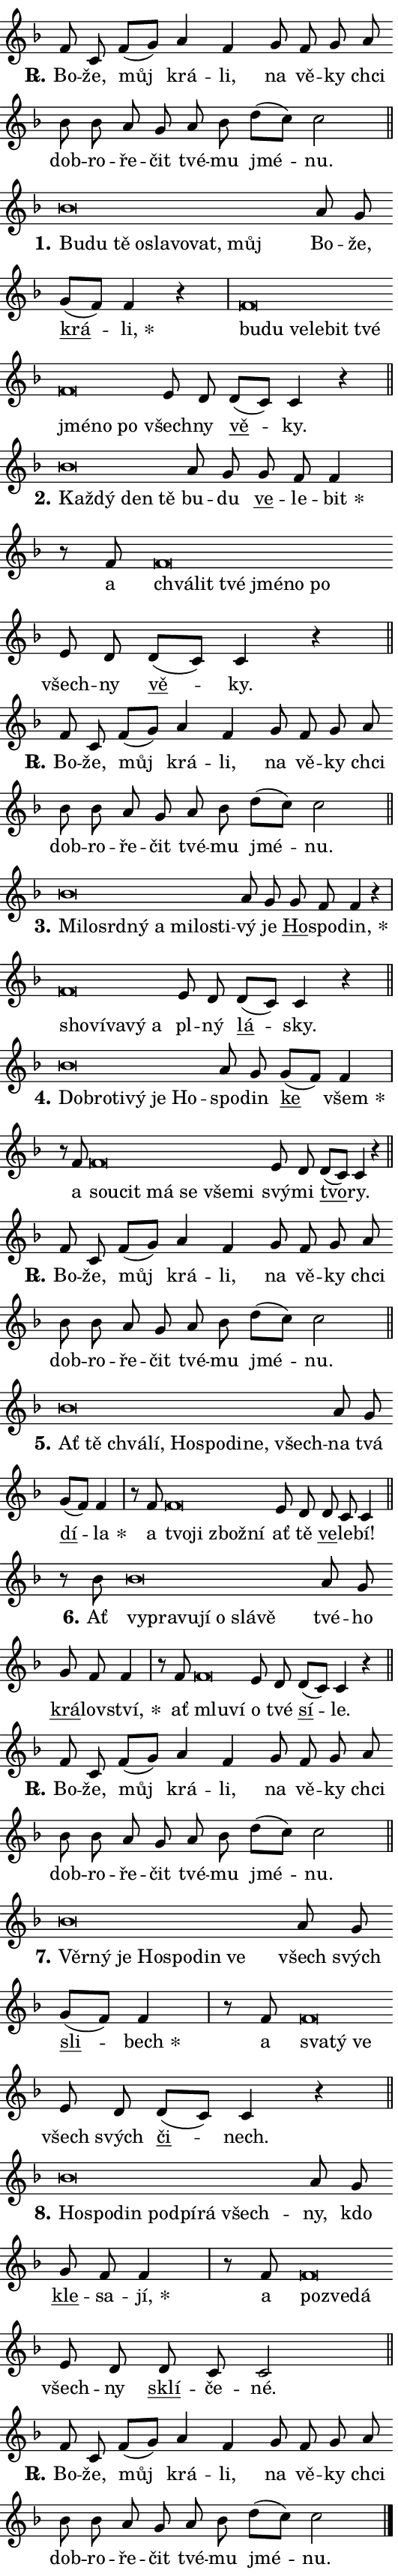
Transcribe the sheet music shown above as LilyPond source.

\version "2.24.0"
\header { tagline = "" }
\paper {
  indent = 0\cm
  top-margin = 0\cm
  right-margin = 0.13\cm % to fit lyric hyphens
  bottom-margin = 0\cm
  left-margin = 0\cm
  paper-width = 9\cm
  page-breaking = #ly:one-page-breaking
  system-system-spacing.basic-distance = #11
  score-system-spacing.basic-distance = #11
  ragged-last = ##f
}


%% Author: Thomas Morley
%% https://lists.gnu.org/archive/html/lilypond-user/2020-05/msg00002.html
#(define (line-position grob)
"Returns position of @var[grob} in current system:
   @code{'start}, if at first time-step
   @code{'end}, if at last time-step
   @code{'middle} otherwise
"
  (let* ((col (ly:item-get-column grob))
         (ln (ly:grob-object col 'left-neighbor))
         (rn (ly:grob-object col 'right-neighbor))
         (col-to-check-left (if (ly:grob? ln) ln col))
         (col-to-check-right (if (ly:grob? rn) rn col))
         (break-dir-left
           (and
             (ly:grob-property col-to-check-left 'non-musical #f)
             (ly:item-break-dir col-to-check-left)))
         (break-dir-right
           (and
             (ly:grob-property col-to-check-right 'non-musical #f)
             (ly:item-break-dir col-to-check-right))))
        (cond ((eqv? 1 break-dir-left) 'start)
              ((eqv? -1 break-dir-right) 'end)
              (else 'middle))))

#(define (tranparent-at-line-position vctor)
  (lambda (grob)
  "Relying on @code{line-position} select the relevant enry from @var{vctor}.
Used to determine transparency,"
    (case (line-position grob)
      ((end) (not (vector-ref vctor 0)))
      ((middle) (not (vector-ref vctor 1)))
      ((start) (not (vector-ref vctor 2))))))

noteHeadBreakVisibility =
#(define-music-function (break-visibility)(vector?)
"Makes @code{NoteHead}s transparent relying on @var{break-visibility}"
#{
  \override NoteHead.transparent =
    #(tranparent-at-line-position break-visibility)
#})

#(define delete-ledgers-for-transparent-note-heads
  (lambda (grob)
    "Reads whether a @code{NoteHead} is transparent.
If so this @code{NoteHead} is removed from @code{'note-heads} from
@var{grob}, which is supposed to be @code{LedgerLineSpanner}.
As a result ledgers are not printed for this @code{NoteHead}"
    (let* ((nhds-array (ly:grob-object grob 'note-heads))
           (nhds-list
             (if (ly:grob-array? nhds-array)
                 (ly:grob-array->list nhds-array)
                 '()))
           ;; Relies on the transparent-property being done before
           ;; Staff.LedgerLineSpanner.after-line-breaking is executed.
           ;; This is fragile ...
           (to-keep
             (remove
               (lambda (nhd)
                 (ly:grob-property nhd 'transparent #f))
               nhds-list)))
      ;; TODO find a better method to iterate over grob-arrays, similiar
      ;; to filter/remove etc for lists
      ;; For now rebuilt from scratch
      (set! (ly:grob-object grob 'note-heads)  '())
      (for-each
        (lambda (nhd)
          (ly:pointer-group-interface::add-grob grob 'note-heads nhd))
        to-keep))))

squashNotes = {
  \override NoteHead.X-extent = #'(-0.2 . 0.2)
  \override NoteHead.Y-extent = #'(-0.75 . 0)
  \override NoteHead.stencil =
    #(lambda (grob)
       (let ((pos (ly:grob-property grob 'staff-position)))
         (begin
           (if (< pos -7) (display "ERROR: Lower brevis then expected\n") (display ""))
           (if (<= pos -6) ly:text-interface::print ly:note-head::print))))
}
unSquashNotes = {
  \revert NoteHead.X-extent
  \revert NoteHead.Y-extent
  \revert NoteHead.stencil
}

hideNotes = \noteHeadBreakVisibility #begin-of-line-visible
unHideNotes = \noteHeadBreakVisibility #all-visible

% work-around for resetting accidentals
% https://lilypond.org/doc/v2.23/Documentation/notation/displaying-rhythms#unmetered-music
cadenzaMeasure = {
  \cadenzaOff
  \partial 1024 s1024
  \cadenzaOn
}

#(define-markup-command (accent layout props text) (markup?)
  "Underline accented syllable"
  (interpret-markup layout props
    #{\markup \override #'(offset . 4.3) \underline { #text }#}))

responsum = \markup \concat {
  "R" \hspace #-1.05 \path #0.1 #'((moveto 0 0.07) (lineto 0.9 0.8)) \hspace #0.05 "."
}

spaceSize = #0.6828661417322834 % exact space size for TeX Gyre Schola

\layout {
  \context {
    \Staff
    \remove "Time_signature_engraver"
    \override LedgerLineSpanner.after-line-breaking = #delete-ledgers-for-transparent-note-heads
  }
  \context {
    \Lyrics {
      \override LyricSpace.minimum-distance = \spaceSize
      \override LyricText.font-name = #"TeX Gyre Schola"
      \override LyricText.font-size = 1
      \override StanzaNumber.font-name = #"TeX Gyre Schola Bold"
      \override StanzaNumber.font-size = 1
    }
  }
  \context {
    \Score 
    \override NoteHead.text =
      #(lambda (grob) 
        (let ((pos (ly:grob-property grob 'staff-position)))
          #{\markup {
            \combine
              \halign #-0.55 \raise #(if (= pos -6) 0 0.5) \override #'(thickness . 2) \draw-line #'(3.2 . 0)
              \musicglyph "noteheads.sM1"
          }#}))
  }
}

% magnetic-lyrics.ily
%
%   written by
%     Jean Abou Samra <jean@abou-samra.fr>
%     Werner Lemberg <wl@gnu.org>
%
%   adapted by
%     Jiri Hon <jiri.hon@gmail.com>
%
% Version 2022-Apr-15

% https://www.mail-archive.com/lilypond-user@gnu.org/msg149350.html

#(define (Left_hyphen_pointer_engraver context)
   "Collect syllable-hyphen-syllable occurrences in lyrics and store
them in properties.  This engraver only looks to the left.  For
example, if the lyrics input is @code{foo -- bar}, it does the
following.

@itemize @bullet
@item
Set the @code{text} property of the @code{LyricHyphen} grob between
@q{foo} and @q{bar} to @code{foo}.

@item
Set the @code{left-hyphen} property of the @code{LyricText} grob with
text @q{foo} to the @code{LyricHyphen} grob between @q{foo} and
@q{bar}.
@end itemize

Use this auxiliary engraver in combination with the
@code{lyric-@/text::@/apply-@/magnetic-@/offset!} hook."
   (let ((hyphen #f)
         (text #f))
     (make-engraver
      (acknowledgers
       ((lyric-syllable-interface engraver grob source-engraver)
        (set! text grob)))
      (end-acknowledgers
       ((lyric-hyphen-interface engraver grob source-engraver)
        ;(when (not (grob::has-interface grob 'lyric-space-interface))
          (set! hyphen grob)));)
      ((stop-translation-timestep engraver)
       (when (and text hyphen)
         (ly:grob-set-object! text 'left-hyphen hyphen))
       (set! text #f)
       (set! hyphen #f)))))

#(define (lyric-text::apply-magnetic-offset! grob)
   "If the space between two syllables is less than the value in
property @code{LyricText@/.details@/.squash-threshold}, move the right
syllable to the left so that it gets concatenated with the left
syllable.

Use this function as a hook for
@code{LyricText@/.after-@/line-@/breaking} if the
@code{Left_@/hyphen_@/pointer_@/engraver} is active."
   (let ((hyphen (ly:grob-object grob 'left-hyphen #f)))
     (when hyphen
       (let ((left-text (ly:spanner-bound hyphen LEFT)))
         (when (grob::has-interface left-text 'lyric-syllable-interface)
           (let* ((common (ly:grob-common-refpoint grob left-text X))
                  (this-x-ext (ly:grob-extent grob common X))
                  (left-x-ext
                   (begin
                     ;; Trigger magnetism for left-text.
                     (ly:grob-property left-text 'after-line-breaking)
                     (ly:grob-extent left-text common X)))
                  ;; `delta` is the gap width between two syllables.
                  (delta (- (interval-start this-x-ext)
                            (interval-end left-x-ext)))
                  (details (ly:grob-property grob 'details))
                  (threshold (assoc-get 'squash-threshold details 0.2)))
             (when (< delta threshold)
               (let* (;; We have to manipulate the input text so that
                      ;; ligatures crossing syllable boundaries are not
                      ;; disabled.  For languages based on the Latin
                      ;; script this is essentially a beautification.
                      ;; However, for non-Western scripts it can be a
                      ;; necessity.
                      (lt (ly:grob-property left-text 'text))
                      (rt (ly:grob-property grob 'text))
                      (is-space (grob::has-interface hyphen 'lyric-space-interface))
                      (space (if is-space " " ""))
                      (extra-delta (if is-space spaceSize 0))
                      ;; Append new syllable.
                      (ltrt-space (if (and (string? lt) (string? rt))
                                (string-append lt space rt)
                                (make-concat-markup (list lt space rt))))
                      ;; Right-align `ltrt` to the right side.
                      (ltrt-space-markup (grob-interpret-markup
                               grob
                               (make-translate-markup
                                (cons (interval-length this-x-ext) 0)
                                (make-right-align-markup ltrt-space)))))
                 (begin
                   ;; Don't print `left-text`.
                   (ly:grob-set-property! left-text 'stencil #f)
                   ;; Set text and stencil (which holds all collected
                   ;; syllables so far) and shift it to the left.
                   (ly:grob-set-property! grob 'text ltrt-space)
                   (ly:grob-set-property! grob 'stencil ltrt-space-markup)
                   (ly:grob-translate-axis! grob (- (- delta extra-delta)) X))))))))))


#(define (lyric-hyphen::displace-bounds-first grob)
   ;; Make very sure this callback isn't triggered too early.
   (let ((left (ly:spanner-bound grob LEFT))
         (right (ly:spanner-bound grob RIGHT)))
     (ly:grob-property left 'after-line-breaking)
     (ly:grob-property right 'after-line-breaking)
     (ly:lyric-hyphen::print grob)))

squashThreshold = #0.4

\layout {
  \context {
    \Lyrics
    \consists #Left_hyphen_pointer_engraver
    \override LyricText.after-line-breaking =
      #lyric-text::apply-magnetic-offset!
    \override LyricHyphen.stencil = #lyric-hyphen::displace-bounds-first
    \override LyricText.details.squash-threshold = \squashThreshold
    \override LyricHyphen.minimum-distance = 0
    \override LyricHyphen.minimum-length = \squashThreshold
  }
}

squashText = \override LyricText.details.squash-threshold = 9999
unSquashText = \override LyricText.details.squash-threshold = \squashThreshold

leftText = \override LyricText.self-alignment-X = #LEFT
unLeftText = \revert LyricText.self-alignment-X

starOffset = #(lambda (grob) 
                (let ((x_offset (ly:self-alignment-interface::aligned-on-x-parent grob)))
                  (if (= x_offset 0) 0 (+ x_offset 1.2))))

star = #(define-music-function (syllable)(string?)
"Append star separator at the end of a syllable"
#{
  \once \override LyricText.X-offset = #starOffset
  \lyricmode { \markup {
    #syllable
    \override #'((font-name . "TeX Gyre Schola Bold")) \hspace #0.2 \lower #0.65 \larger "*"
  } }
#})

starAccent = #(define-music-function (syllable)(string?)
"Append star separator at the end of a syllable and make accent"
#{
  \once \override LyricText.X-offset = #starOffset
  \lyricmode { \markup {
    \accent #syllable
    \override #'((font-name . "TeX Gyre Schola Bold")) \hspace #0.2 \lower #0.65 \larger "*"
  } }
#})

breath = #(define-music-function (syllable)(string?)
"Append breathing indicator at the end of a syllable"
#{
  \lyricmode { \markup { #syllable "+" } }
#})

optionalBreath = #(define-music-function (syllable)(string?)
"Append optional breathing indicator at the end of a syllable"
#{
  \lyricmode { \markup { #syllable "(+)" } }
#})


\score {
    <<
        \new Voice = "melody" { \cadenzaOn \key f \major \relative { f'8 c f[( g)] a4 f \bar "" g8 f g a \bar "" bes bes a g \bar "" a bes d[( c)] c2 \cadenzaMeasure \bar "||" \break } }
        \new Lyrics \lyricsto "melody" { \lyricmode { \set stanza = \responsum
Bo -- že, můj krá -- li, na vě -- ky chci dob -- ro -- ře -- čit tvé -- mu jmé -- nu. } }
    >>
    \layout {}
}

\score {
    <<
        \new Voice = "melody" { \cadenzaOn \key f \major \relative { \squashNotes bes'\breve*1/16 \hideNotes \breve*1/16 \bar "" \breve*1/16 \bar "" \breve*1/16 \bar "" \breve*1/16 \bar "" \breve*1/16 \bar "" \breve*1/16 \breve*1/16 \bar "" \unHideNotes \unSquashNotes a8 g \bar "" g[( f)] f4 r \cadenzaMeasure \bar "|" \squashNotes f\breve*1/16 \hideNotes \breve*1/16 \bar "" \breve*1/16 \bar "" \breve*1/16 \bar "" \breve*1/16 \bar "" \breve*1/16 \bar "" \breve*1/16 \bar "" \breve*1/16 \breve*1/16 \bar "" \unHideNotes \unSquashNotes e8 d \bar "" d[( c)] c4 r \cadenzaMeasure \bar "||" \break } }
        \new Lyrics \lyricsto "melody" { \lyricmode { \set stanza = "1."
\leftText Bu -- \squashText du tě o -- sla -- vo -- vat, můj \unLeftText \unSquashText Bo -- že, \markup \accent krá -- \star li, \leftText bu -- \squashText du ve -- le -- bit tvé jmé -- no po \unLeftText \unSquashText všech -- ny \markup \accent vě -- ky. } }
    >>
    \layout {}
}

\score {
    <<
        \new Voice = "melody" { \cadenzaOn \key f \major \relative { \squashNotes bes'\breve*1/16 \hideNotes \breve*1/16 \bar "" \breve*1/16 \breve*1/16 \bar "" \unHideNotes \unSquashNotes a8 g \bar "" g f f4 \cadenzaMeasure \bar "|" r8 f8 \squashNotes f\breve*1/16 \hideNotes \breve*1/16 \bar "" \breve*1/16 \bar "" \breve*1/16 \bar "" \breve*1/16 \breve*1/16 \bar "" \unHideNotes \unSquashNotes e8 d \bar "" d[( c)] c4 r \cadenzaMeasure \bar "||" \break } }
        \new Lyrics \lyricsto "melody" { \lyricmode { \set stanza = "2."
\leftText Kaž -- \squashText dý den tě \unLeftText \unSquashText bu -- du \markup \accent ve -- le -- \star bit a \leftText chvá -- \squashText lit tvé jmé -- no po \unLeftText \unSquashText všech -- ny \markup \accent vě -- ky. } }
    >>
    \layout {}
}

\score {
    <<
        \new Voice = "melody" { \cadenzaOn \key f \major \relative { f'8 c f[( g)] a4 f \bar "" g8 f g a \bar "" bes bes a g \bar "" a bes d[( c)] c2 \cadenzaMeasure \bar "||" \break } }
        \new Lyrics \lyricsto "melody" { \lyricmode { \set stanza = \responsum
Bo -- že, můj krá -- li, na vě -- ky chci dob -- ro -- ře -- čit tvé -- mu jmé -- nu. } }
    >>
    \layout {}
}

\score {
    <<
        \new Voice = "melody" { \cadenzaOn \key f \major \relative { \squashNotes bes'\breve*1/16 \hideNotes \breve*1/16 \bar "" \breve*1/16 \bar "" \breve*1/16 \bar "" \breve*1/16 \bar "" \breve*1/16 \bar "" \breve*1/16 \breve*1/16 \bar "" \unHideNotes \unSquashNotes a8 g \bar "" g f f4 r \cadenzaMeasure \bar "|" \squashNotes f\breve*1/16 \hideNotes \breve*1/16 \bar "" \breve*1/16 \bar "" \breve*1/16 \breve*1/16 \bar "" \unHideNotes \unSquashNotes e8 d \bar "" d[( c)] c4 r \cadenzaMeasure \bar "||" \break } }
        \new Lyrics \lyricsto "melody" { \lyricmode { \set stanza = "3."
\leftText Mi -- \squashText lo -- srd -- ný a mi -- lo -- sti -- \unLeftText \unSquashText vý je \markup \accent Ho -- spo -- \star din, \leftText sho -- \squashText ví -- va -- vý a \unLeftText \unSquashText pl -- ný \markup \accent lá -- sky. } }
    >>
    \layout {}
}

\score {
    <<
        \new Voice = "melody" { \cadenzaOn \key f \major \relative { \squashNotes bes'\breve*1/16 \hideNotes \breve*1/16 \bar "" \breve*1/16 \bar "" \breve*1/16 \bar "" \breve*1/16 \breve*1/16 \bar "" \unHideNotes \unSquashNotes a8 g \bar "" g[( f)] f4 \cadenzaMeasure \bar "|" r8 f8 \squashNotes f\breve*1/16 \hideNotes \breve*1/16 \bar "" \breve*1/16 \bar "" \breve*1/16 \bar "" \breve*1/16 \breve*1/16 \bar "" \unHideNotes \unSquashNotes e8 d \bar "" d[( c)] c4 r \cadenzaMeasure \bar "||" \break } }
        \new Lyrics \lyricsto "melody" { \lyricmode { \set stanza = "4."
\leftText Dob -- \squashText ro -- ti -- vý je Ho -- \unLeftText \unSquashText spo -- din \markup \accent ke \star všem a \leftText sou -- \squashText cit má se vše -- mi \unLeftText \unSquashText svý -- mi \markup \accent tvo -- ry. } }
    >>
    \layout {}
}

\score {
    <<
        \new Voice = "melody" { \cadenzaOn \key f \major \relative { f'8 c f[( g)] a4 f \bar "" g8 f g a \bar "" bes bes a g \bar "" a bes d[( c)] c2 \cadenzaMeasure \bar "||" \break } }
        \new Lyrics \lyricsto "melody" { \lyricmode { \set stanza = \responsum
Bo -- že, můj krá -- li, na vě -- ky chci dob -- ro -- ře -- čit tvé -- mu jmé -- nu. } }
    >>
    \layout {}
}

\score {
    <<
        \new Voice = "melody" { \cadenzaOn \key f \major \relative { \squashNotes bes'\breve*1/16 \hideNotes \breve*1/16 \bar "" \breve*1/16 \bar "" \breve*1/16 \bar "" \breve*1/16 \bar "" \breve*1/16 \bar "" \breve*1/16 \bar "" \breve*1/16 \breve*1/16 \bar "" \unHideNotes \unSquashNotes a8 g \bar "" g[( f)] f4 \cadenzaMeasure \bar "|" r8 f8 \squashNotes f\breve*1/16 \hideNotes \breve*1/16 \bar "" \breve*1/16 \breve*1/16 \bar "" \unHideNotes \unSquashNotes e8 d \bar "" d c c4 \cadenzaMeasure \bar "||" \break } }
        \new Lyrics \lyricsto "melody" { \lyricmode { \set stanza = "5."
\leftText Ať \squashText tě chvá -- lí, Ho -- spo -- di -- ne, všech -- \unLeftText \unSquashText na tvá \markup \accent dí -- \star la a \leftText tvo -- \squashText ji zbož -- ní \unLeftText \unSquashText ať tě \markup \accent ve -- le -- bí! } }
    >>
    \layout {}
}

\score {
    <<
        \new Voice = "melody" { \cadenzaOn \key f \major \relative { r8 bes'8 \squashNotes bes\breve*1/16 \hideNotes \breve*1/16 \bar "" \breve*1/16 \bar "" \breve*1/16 \bar "" \breve*1/16 \bar "" \breve*1/16 \breve*1/16 \bar "" \unHideNotes \unSquashNotes a8 g \bar "" g f f4 \cadenzaMeasure \bar "|" r8 f8 \squashNotes f\breve*1/16 \hideNotes \breve*1/16 \bar "" \unHideNotes \unSquashNotes e8 d \bar "" d[( c)] c4 r \cadenzaMeasure \bar "||" \break } }
        \new Lyrics \lyricsto "melody" { \lyricmode { \set stanza = "6."
Ať \leftText vy -- \squashText pra -- vu -- jí o slá -- vě \unLeftText \unSquashText tvé -- ho \markup \accent krá -- lov -- \star ství, ať \leftText mlu -- \squashText ví \unLeftText \unSquashText o tvé \markup \accent sí -- le. } }
    >>
    \layout {}
}

\score {
    <<
        \new Voice = "melody" { \cadenzaOn \key f \major \relative { f'8 c f[( g)] a4 f \bar "" g8 f g a \bar "" bes bes a g \bar "" a bes d[( c)] c2 \cadenzaMeasure \bar "||" \break } }
        \new Lyrics \lyricsto "melody" { \lyricmode { \set stanza = \responsum
Bo -- že, můj krá -- li, na vě -- ky chci dob -- ro -- ře -- čit tvé -- mu jmé -- nu. } }
    >>
    \layout {}
}

\score {
    <<
        \new Voice = "melody" { \cadenzaOn \key f \major \relative { \squashNotes bes'\breve*1/16 \hideNotes \breve*1/16 \bar "" \breve*1/16 \bar "" \breve*1/16 \bar "" \breve*1/16 \bar "" \breve*1/16 \breve*1/16 \bar "" \unHideNotes \unSquashNotes a8 g \bar "" g[( f)] f4 \cadenzaMeasure \bar "|" r8 f8 \squashNotes f\breve*1/16 \hideNotes \breve*1/16 \breve*1/16 \bar "" \unHideNotes \unSquashNotes e8 d \bar "" d[( c)] c4 r \cadenzaMeasure \bar "||" \break } }
        \new Lyrics \lyricsto "melody" { \lyricmode { \set stanza = "7."
\leftText Věr -- \squashText ný je Ho -- spo -- din ve \unLeftText \unSquashText všech svých \markup \accent sli -- \star bech a \leftText sva -- \squashText tý ve \unLeftText \unSquashText všech svých \markup \accent či -- nech. } }
    >>
    \layout {}
}

\score {
    <<
        \new Voice = "melody" { \cadenzaOn \key f \major \relative { \squashNotes bes'\breve*1/16 \hideNotes \breve*1/16 \bar "" \breve*1/16 \bar "" \breve*1/16 \bar "" \breve*1/16 \bar "" \breve*1/16 \breve*1/16 \bar "" \unHideNotes \unSquashNotes a8 g \bar "" g f f4 \cadenzaMeasure \bar "|" r8 f8 \squashNotes f\breve*1/16 \hideNotes \breve*1/16 \breve*1/16 \bar "" \unHideNotes \unSquashNotes e8 d \bar "" d c c2 \cadenzaMeasure \bar "||" \break } }
        \new Lyrics \lyricsto "melody" { \lyricmode { \set stanza = "8."
\leftText Ho -- \squashText spo -- din pod -- pí -- rá všech -- \unLeftText \unSquashText ny, kdo \markup \accent kle -- sa -- \star jí, a \leftText po -- \squashText zve -- dá \unLeftText \unSquashText všech -- ny \markup \accent sklí -- če -- né. } }
    >>
    \layout {}
}

\score {
    <<
        \new Voice = "melody" { \cadenzaOn \key f \major \relative { f'8 c f[( g)] a4 f \bar "" g8 f g a \bar "" bes bes a g \bar "" a bes d[( c)] c2 \cadenzaMeasure \bar "||" \break } \bar "|." }
        \new Lyrics \lyricsto "melody" { \lyricmode { \set stanza = \responsum
Bo -- že, můj krá -- li, na vě -- ky chci dob -- ro -- ře -- čit tvé -- mu jmé -- nu. } }
    >>
    \layout {}
}
